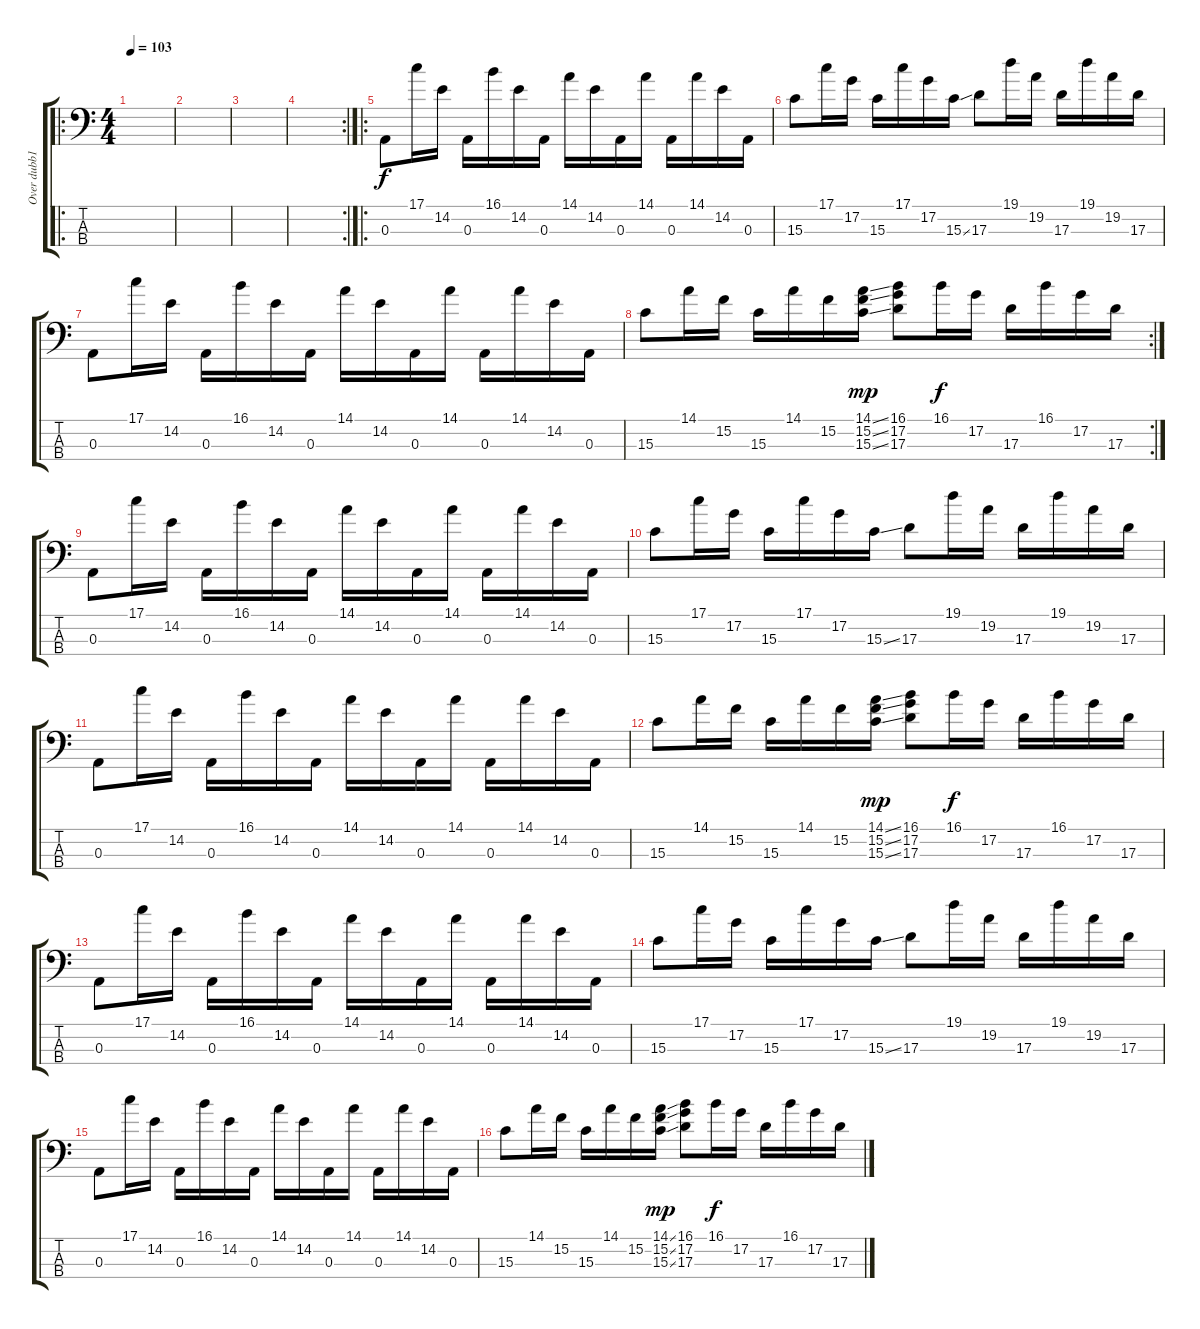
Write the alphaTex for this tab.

\track ("Over dubb1" "Over dubb1") {instrument electricbassfinger}
\staff {score tabs}
\tuning (G2 D2 A1 E1) {hide}
\ro
\ts (4 4)
\tempo 103
\clef f4
\ks c
|
|
|
\rc 2
|
\ro
0.3.8 17.1.16 14.2.16 0.3.16 16.1.16 14.2.16 0.3.16 14.1.16 14.2.16 0.3.16 14.1.16 0.3.16 14.1.16 14.2.16 0.3.16 |
15.3.8 17.1.16 17.2.16 15.3.16 17.1.16 17.2.16 15.3{ss}.16 17.3.8 19.1.16 19.2.16 17.3.16 19.1.16 19.2.16 17.3.16 |
0.3.8 17.1.16 14.2.16 0.3.16 16.1.16 14.2.16 0.3.16 14.1.16 14.2.16 0.3.16 14.1.16 0.3.16 14.1.16 14.2.16 0.3.16 |
\rc 2
15.3.8 14.1.16 15.2.16 15.3.16 14.1.16 15.2.16 (14.1{ss} 15.2{ss} 15.3{ss}).16{dy mp} (16.1 17.2 17.3).8 16.1.16{dy f} 17.2.16 17.3.16 16.1.16 17.2.16 17.3.16 |
0.3.8 17.1.16 14.2.16 0.3.16 16.1.16 14.2.16 0.3.16 14.1.16 14.2.16 0.3.16 14.1.16 0.3.16 14.1.16 14.2.16 0.3.16 |
15.3.8 17.1.16 17.2.16 15.3.16 17.1.16 17.2.16 15.3{ss}.16 17.3.8 19.1.16 19.2.16 17.3.16 19.1.16 19.2.16 17.3.16 |
0.3.8 17.1.16 14.2.16 0.3.16 16.1.16 14.2.16 0.3.16 14.1.16 14.2.16 0.3.16 14.1.16 0.3.16 14.1.16 14.2.16 0.3.16 |
15.3.8 14.1.16 15.2.16 15.3.16 14.1.16 15.2.16 (14.1{ss} 15.2{ss} 15.3{ss}).16{dy mp} (16.1 17.2 17.3).8 16.1.16{dy f} 17.2.16 17.3.16 16.1.16 17.2.16 17.3.16 |
0.3.8 17.1.16 14.2.16 0.3.16 16.1.16 14.2.16 0.3.16 14.1.16 14.2.16 0.3.16 14.1.16 0.3.16 14.1.16 14.2.16 0.3.16 |
15.3.8 17.1.16 17.2.16 15.3.16 17.1.16 17.2.16 15.3{ss}.16 17.3.8 19.1.16 19.2.16 17.3.16 19.1.16 19.2.16 17.3.16 |
0.3.8 17.1.16 14.2.16 0.3.16 16.1.16 14.2.16 0.3.16 14.1.16 14.2.16 0.3.16 14.1.16 0.3.16 14.1.16 14.2.16 0.3.16 |
15.3.8 14.1.16 15.2.16 15.3.16 14.1.16 15.2.16 (14.1{ss} 15.2{ss} 15.3{ss}).16{dy mp} (16.1 17.2 17.3).8 16.1.16{dy f} 17.2.16 17.3.16 16.1.16 17.2.16 17.3.16
